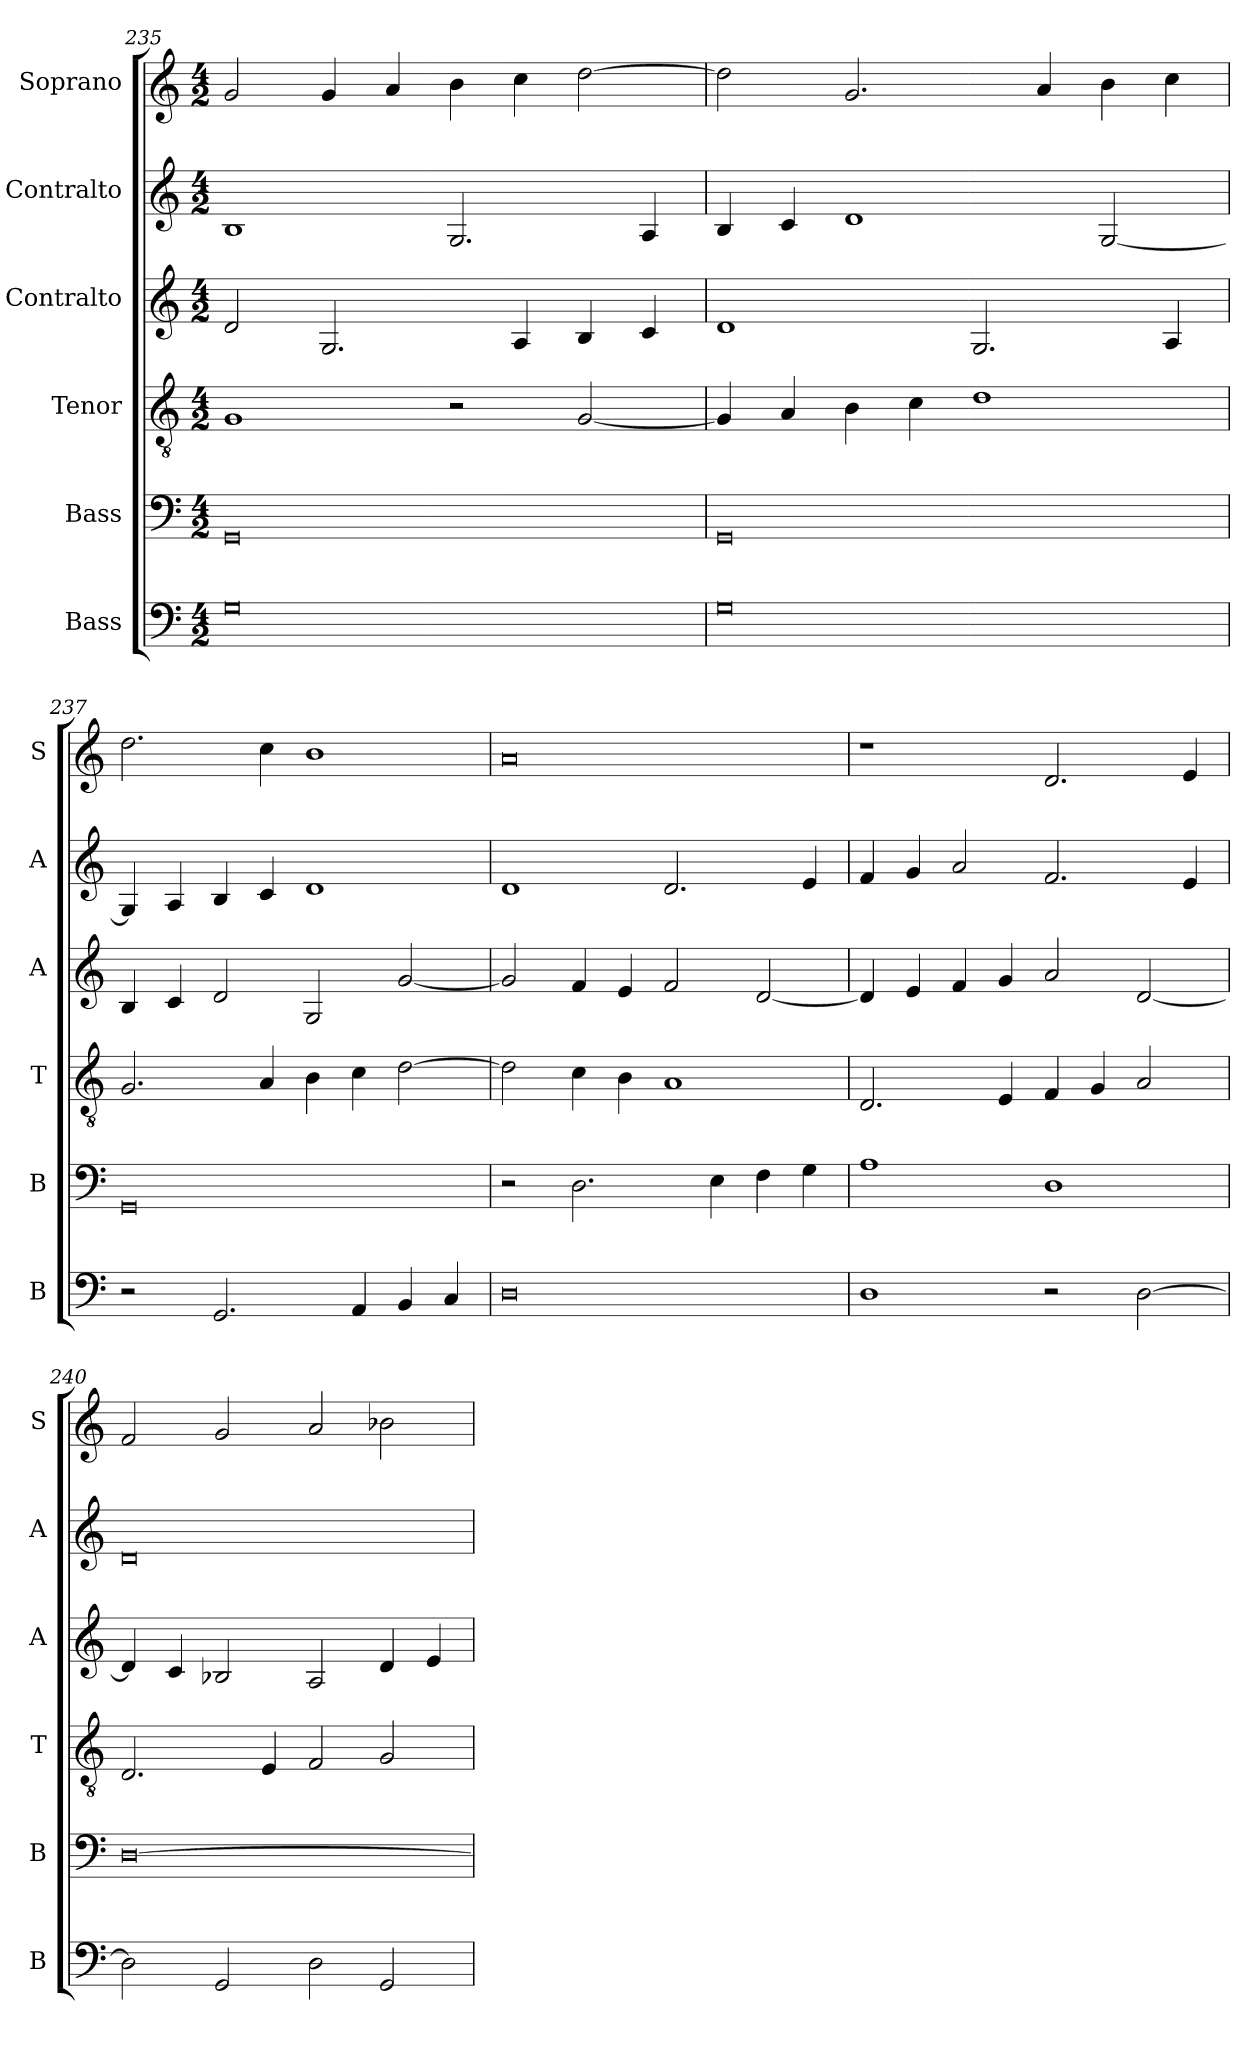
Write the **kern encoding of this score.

**kern	**kern	**kern	**kern	**kern	**kern
*part6	*part5	*part4	*part3	*part2	*part1
*staff6	*staff5	*staff4	*staff3	*staff2	*staff1
*I"Bass	*I"Bass	*I"Tenor	*I"Contralto	*I"Contralto	*I"Soprano
*I'B	*I'B	*I'T	*I'A	*I'A	*I'S
*clefF4	*clefF4	*clefGv2	*clefG2	*clefG2	*clefG2
*k[]	*k[]	*k[]	*k[]	*k[]	*k[]
*G:mix	*G:mix	*G:mix	*G:mix	*G:mix	*G:mix
*M4/2	*M4/2	*M4/2	*M4/2	*M4/2	*M4/2
=235	=235	=235	=235	=235	=235
0G	0GG	1G	2d	1B	2g
.	.	.	2.G	.	4g
.	.	.	.	.	4a
.	.	2r	.	2.G	4b
.	.	.	4A	.	4cc
.	.	[2G	4B	.	[2dd
.	.	.	4c	4A	.
=236	=236	=236	=236	=236	=236
0G	0GG	4G]	1d	4B	2dd]
.	.	4A	.	4c	.
.	.	4B	.	1d	2.g
.	.	4c	.	.	.
.	.	1d	2.G	.	.
.	.	.	.	.	4a
.	.	.	.	[2G	4b
.	.	.	4A	.	4cc
=237	=237	=237	=237	=237	=237
2r	0GG	2.G	4B	4G]	2.dd
.	.	.	4c	4A	.
2.GG	.	.	2d	4B	.
.	.	4A	.	4c	4cc
.	.	4B	2G	1d	1b
4AA	.	4c	.	.	.
4BB	.	[2d	[2g	.	.
4C	.	.	.	.	.
=238	=238	=238	=238	=238	=238
0D	2r	2d]	2g]	1d	0a
.	2.D	4c	4f	.	.
.	.	4B	4e	.	.
.	.	1A	2f	2.d	.
.	4E	.	.	.	.
.	4F	.	[2d	.	.
.	4G	.	.	4e	.
=239	=239	=239	=239	=239	=239
1D	1A	2.D	4d]	4f	1r
.	.	.	4e	4g	.
.	.	.	4f	2a	.
.	.	4E	4g	.	.
2r	1D	4F	2a	2.f	2.d
.	.	4G	.	.	.
[2D	.	2A	[2d	.	.
.	.	.	.	4e	4e
=240	=240	=240	=240	=240	=240
2D]	[0D	2.D	4d]	0d	2f
.	.	.	4c	.	.
2GG	.	.	2B-X	.	2g
.	.	4E	.	.	.
2D	.	2F	2A	.	2a
2GG	.	2G	4d	.	2b-X
.	.	.	4e	.	.
=	=	=	=	=	=
*-	*-	*-	*-	*-	*-
